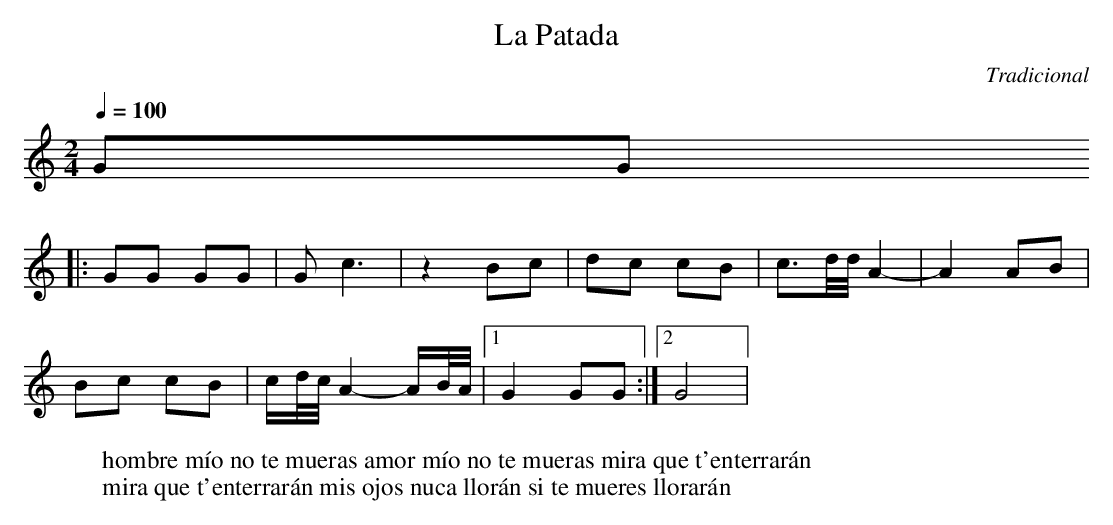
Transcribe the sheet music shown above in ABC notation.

X:1
T:La Patada
C:Tradicional
M:2/4
L:1/8
Q:1/4=100
W:hombre mío no te mueras amor mío no te mueras mira que t'enterrarán
W:mira que t'enterrarán mis ojos nuca llorán si te mueres llorarán
K:C
GG
|: GG GG|G c3|z2 Bc|dc cB|c3/2d/4d/4 A2-|A2 AB|
Bc cB|c/2d/4c/4 A2-A/2B/4A/4|[1 G2 GG :|[2 G4|
